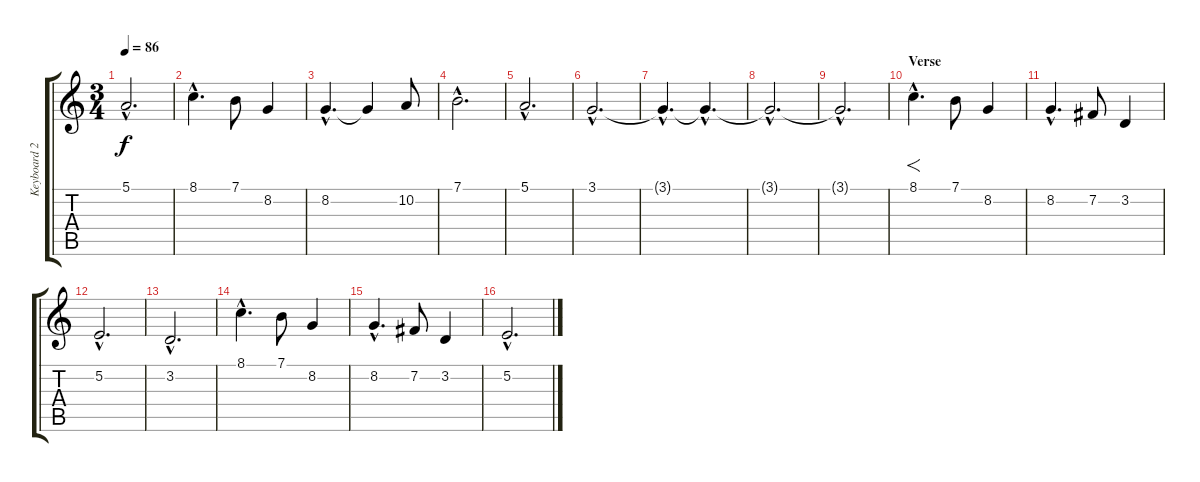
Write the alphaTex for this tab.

\track ("Keyboard 2 (Strings)" "Keyboard 2") {instrument synthstrings2}
\staff {score tabs}
\tuning (E4 B3 G3 D3 A2 E2) {hide}
\ts (3 4)
\tempo 86
\clef g2
\ks c
5.1{hac}.2{d dy f} |
8.1{hac}.4{d} 7.1.8 8.2.4 |
8.2{hac}.4{d} 8.2{t}.4 10.2.8 |
7.1{hac}.2{d} |
5.1{hac}.2{d} |
3.1{hac}.2{d} |
3.1{hac t}.4{d} 3.1{hac t}.4{d volume 0} |
3.1{hac t}.2{d} |
3.1{hac t}.2{d} |
\section ("" "Verse")
8.1{hac}.4{f d volume 12} 7.1.8 8.2.4 |
8.2{hac}.4{d} 7.2.8 3.2.4 |
5.2{hac}.2{d} |
3.2{hac}.2{d} |
8.1{hac}.4{d} 7.1.8 8.2.4 |
8.2{hac}.4{d} 7.2.8 3.2.4 |
5.2{hac}.2{d}
